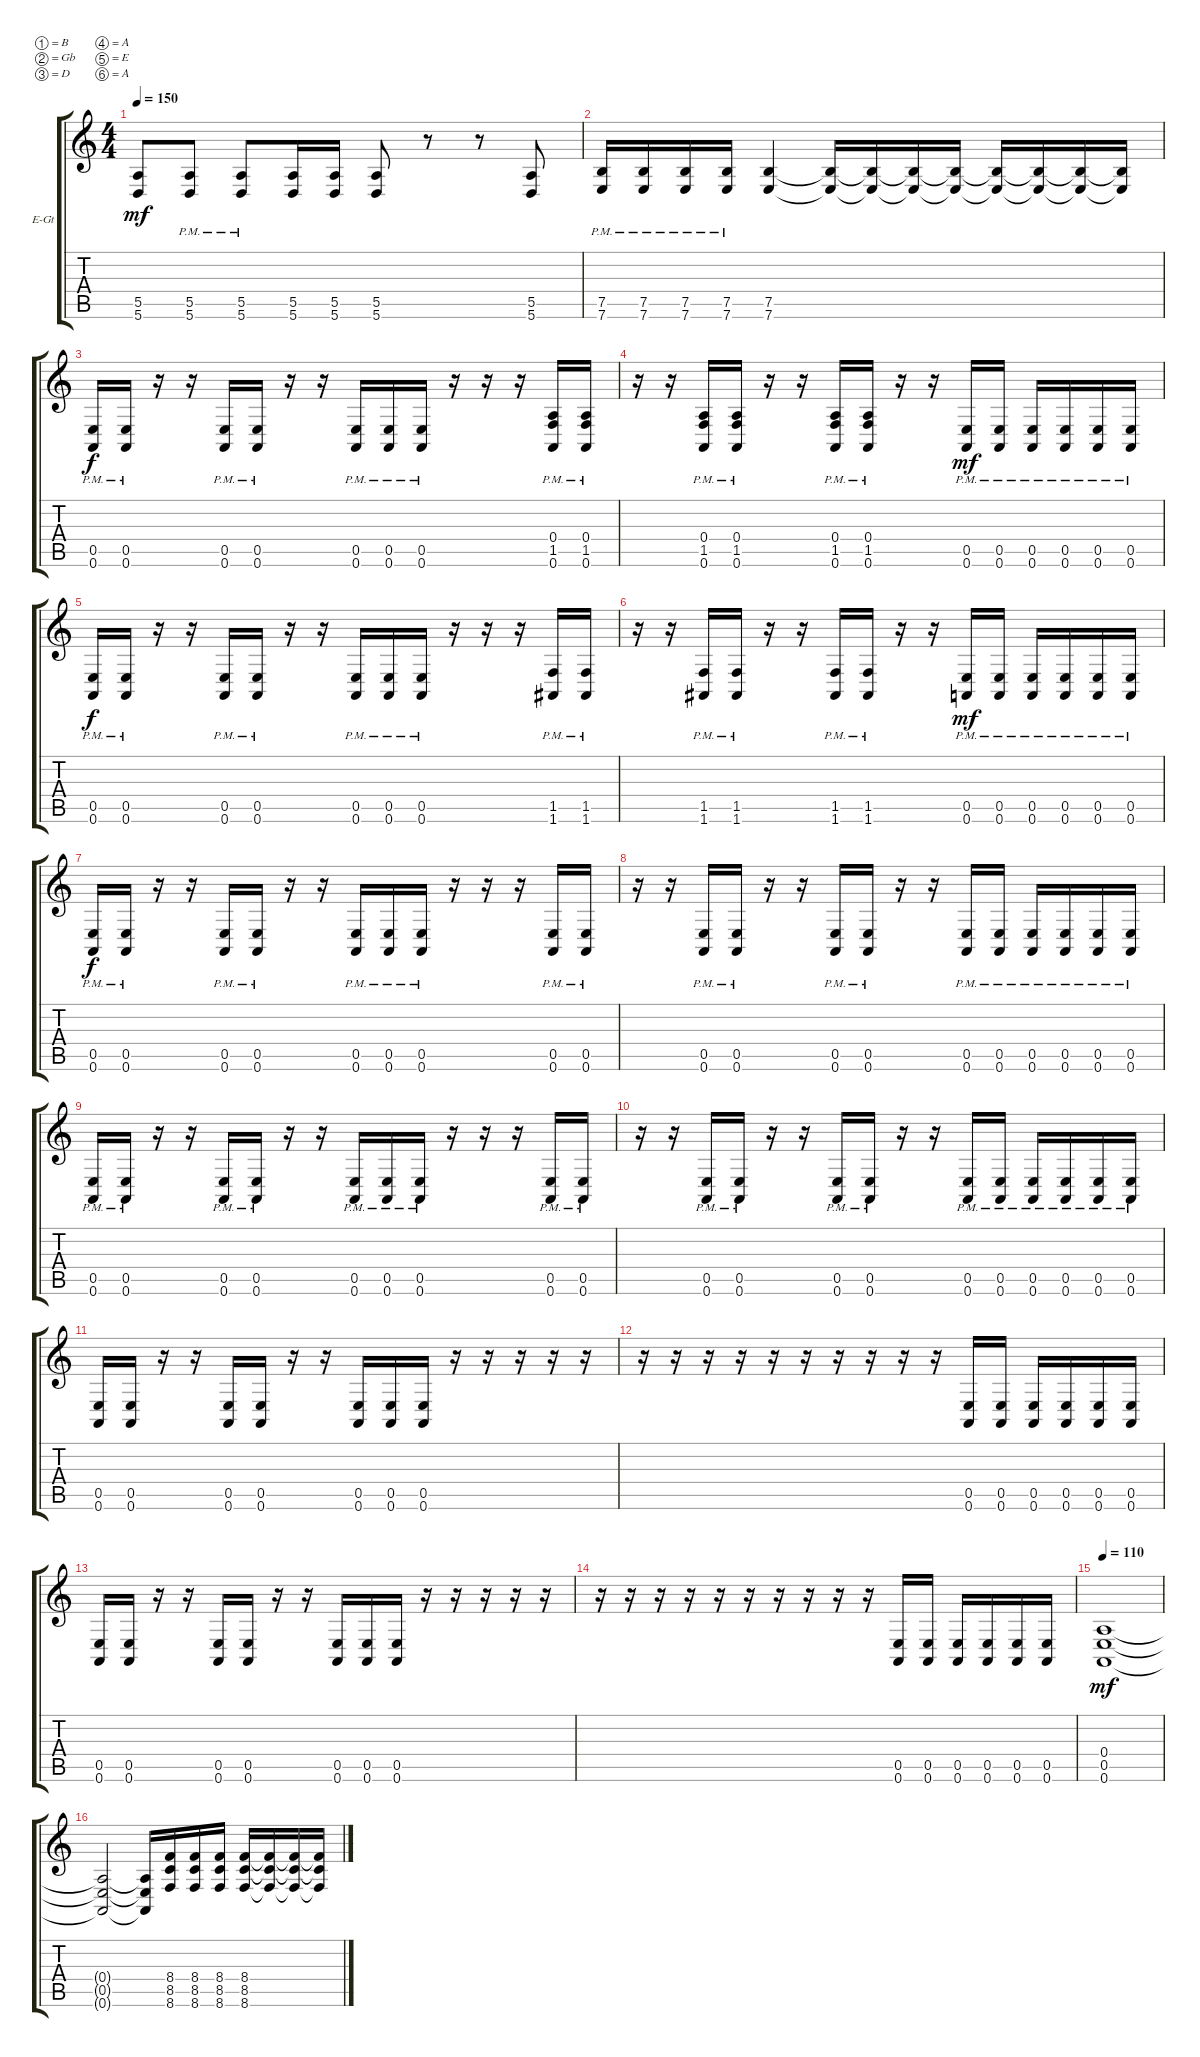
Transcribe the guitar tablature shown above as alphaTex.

\defaultSystemsLayout 4
\bracketExtendMode groupsimilarinstruments
\firstSystemTrackNameOrientation horizontal
\otherSystemsTrackNameOrientation horizontal
\track ("Right Guitar " "E-Gt") {instrument distortionguitar}
\staff {score tabs}
\tuning (B3 Gb3 D3 A2 E2 A1)
\ts (4 4)
\tempo 150
\clef g2
\ks c
(5.6 5.5).8{dy mf} (5.5{pm} 5.6{pm}).8 (5.6{pm} 5.5{pm}).8 (5.6 5.5).16 (5.5 5.6).16 (5.6 5.5).8 r.8 r.8 (5.6 5.5).8 |
(7.6{pm} 7.5{pm}).16 (7.6{pm} 7.5{pm}).16 (7.5{pm} 7.6{pm}).16 (7.6{pm} 7.5{pm}).16 (7.6 7.5).4 (7.5{t} 7.6{t}).16 (7.6{t} 7.5{t}).16 (7.5{t} 7.6{t}).16 (7.6{t} 7.5{t}).16 (7.6{t} 7.5{t}).16 (7.6{t} 7.5{t}).16 (7.5{t} 7.6{t}).16 (7.6{t} 7.5{t}).16 |
(0.6{pm} 0.5{pm}).16{dy f} (0.6{pm} 0.5{pm}).16 r.16 r.16 (0.6{pm} 0.5{pm}).16 (0.6{pm} 0.5{pm}).16 r.16 r.16 (0.6{pm} 0.5{pm}).16 (0.6{pm} 0.5{pm}).16 (0.6{pm} 0.5{pm}).16 r.16 r.16 r.16 (0.6{pm} 1.5{pm} 0.4).16 (1.5{pm} 0.6{pm} 0.4).16 |
r.16 r.16 (0.6{pm} 1.5{pm} 0.4).16 (1.5{pm} 0.6{pm} 0.4).16 r.16 r.16 (0.6{pm} 1.5{pm} 0.4).16 (1.5{pm} 0.6{pm} 0.4).16 r.16 r.16 (0.6{pm} 0.5{pm}).16{dy mf} (0.5{pm} 0.6{pm}).16 (0.6{pm} 0.5{pm}).16 (0.5{pm} 0.6{pm}).16 (0.6{pm} 0.5{pm}).16 (0.5{pm} 0.6{pm}).16 |
(0.6{pm} 0.5{pm}).16{dy f} (0.6{pm} 0.5{pm}).16 r.16 r.16 (0.6{pm} 0.5{pm}).16 (0.6{pm} 0.5{pm}).16 r.16 r.16 (0.6{pm} 0.5{pm}).16 (0.6{pm} 0.5{pm}).16 (0.6{pm} 0.5{pm}).16 r.16 r.16 r.16 (1.6{pm} 1.5{pm}).16 (1.5{pm} 1.6{pm}).16 |
r.16 r.16 (1.6{pm} 1.5{pm}).16 (1.6{pm} 1.5{pm}).16 r.16 r.16 (1.6{pm} 1.5{pm}).16 (1.6{pm} 1.5{pm}).16 r.16 r.16 (0.6{pm} 0.5{pm}).16{dy mf} (0.5{pm} 0.6{pm}).16 (0.6{pm} 0.5{pm}).16 (0.5{pm} 0.6{pm}).16 (0.6{pm} 0.5{pm}).16 (0.5{pm} 0.6{pm}).16 |
(0.6{pm} 0.5{pm}).16{dy f} (0.6{pm} 0.5{pm}).16 r.16 r.16 (0.6{pm} 0.5{pm}).16 (0.6{pm} 0.5{pm}).16 r.16 r.16 (0.6{pm} 0.5{pm}).16 (0.6{pm} 0.5{pm}).16 (0.6{pm} 0.5{pm}).16 r.16 r.16 r.16 (0.6{pm} 0.5{pm}).16 (0.5{pm} 0.6{pm}).16 |
r.16 r.16 (0.6{pm} 0.5{pm}).16 (0.6{pm} 0.5{pm}).16 r.16 r.16 (0.6{pm} 0.5{pm}).16 (0.6{pm} 0.5{pm}).16 r.16 r.16 (0.6{pm} 0.5{pm}).16 (0.5{pm} 0.6{pm}).16 (0.6{pm} 0.5{pm}).16 (0.5{pm} 0.6{pm}).16 (0.6{pm} 0.5{pm}).16 (0.5{pm} 0.6{pm}).16 |
(0.6{pm} 0.5{pm}).16 (0.6{pm} 0.5{pm}).16 r.16 r.16 (0.6{pm} 0.5{pm}).16 (0.6{pm} 0.5{pm}).16 r.16 r.16 (0.6{pm} 0.5{pm}).16 (0.6{pm} 0.5{pm}).16 (0.6{pm} 0.5{pm}).16 r.16 r.16 r.16 (0.6{pm} 0.5{pm}).16 (0.5{pm} 0.6{pm}).16 |
r.16 r.16 (0.6{pm} 0.5{pm}).16 (0.6{pm} 0.5{pm}).16 r.16 r.16 (0.6{pm} 0.5{pm}).16 (0.6{pm} 0.5{pm}).16 r.16 r.16 (0.6{pm} 0.5{pm}).16 (0.5{pm} 0.6{pm}).16 (0.6{pm} 0.5{pm}).16 (0.5{pm} 0.6{pm}).16 (0.6{pm} 0.5{pm}).16 (0.5{pm} 0.6{pm}).16 |
(0.6 0.5).16 (0.6 0.5).16 r.16 r.16 (0.6 0.5).16 (0.6 0.5).16 r.16 r.16 (0.6 0.5).16 (0.6 0.5).16 (0.6 0.5).16 r.16 r.16 r.16 r.16 r.16 |
r.16 r.16 r.16 r.16 r.16 r.16 r.16 r.16 r.16 r.16 (0.6 0.5).16 (0.5 0.6).16 (0.6 0.5).16 (0.5 0.6).16 (0.6 0.5).16 (0.5 0.6).16 |
(0.6 0.5).16 (0.6 0.5).16 r.16 r.16 (0.6 0.5).16 (0.6 0.5).16 r.16 r.16 (0.6 0.5).16 (0.6 0.5).16 (0.6 0.5).16 r.16 r.16 r.16 r.16 r.16 |
r.16 r.16 r.16 r.16 r.16 r.16 r.16 r.16 r.16 r.16 (0.6 0.5).16 (0.5 0.6).16 (0.6 0.5).16 (0.5 0.6).16 (0.6 0.5).16 (0.5 0.6).16 |
\tempo 110
(0.6 0.5 0.4).1{dy mf} |
(0.6{t} 0.5{t} 0.4{t}).2 (0.6{t} 0.5{t} 0.4{t}).16 (8.4 8.5 8.6).16 (8.6 8.5 8.4).16 (8.4 8.5 8.6).16 (8.6 8.5 8.4).16 (8.4{t} 8.5{t} 8.6{t}).16 (8.6{t} 8.5{t} 8.4{t}).16 (8.4{t} 8.5{t} 8.6{t}).16
